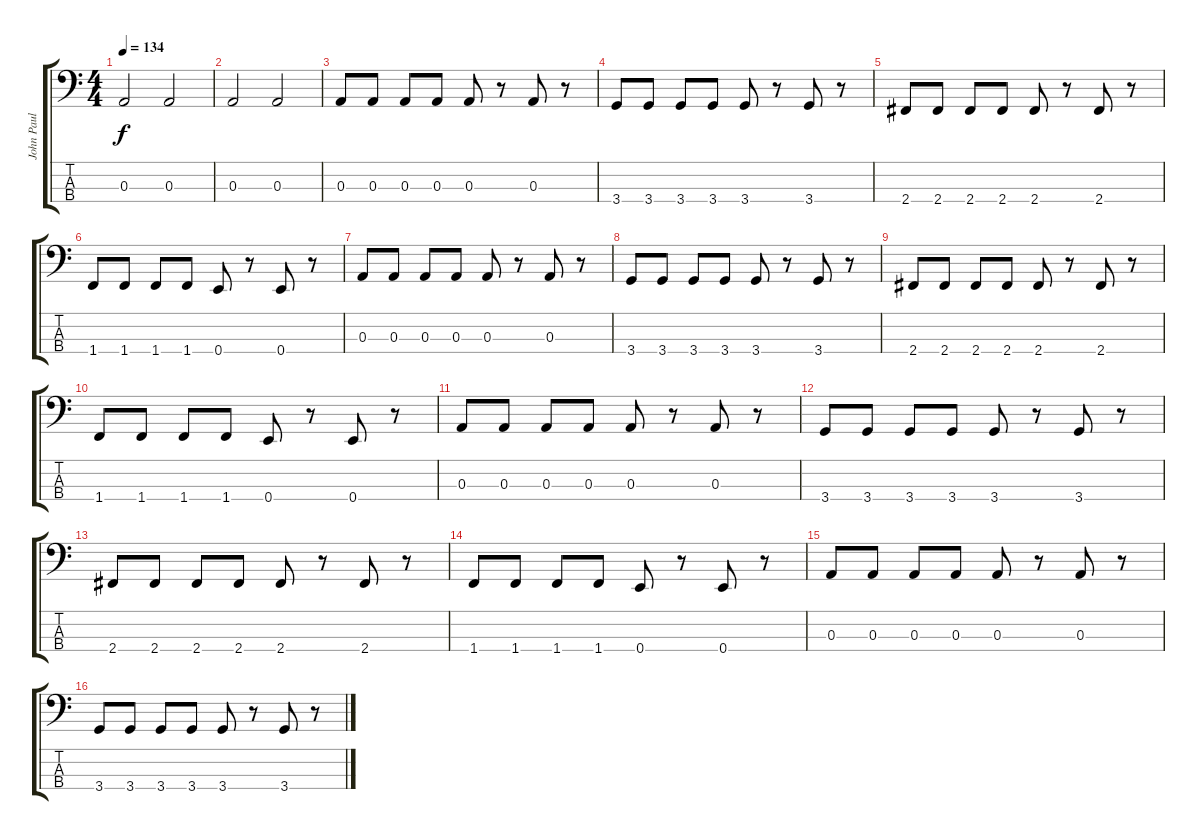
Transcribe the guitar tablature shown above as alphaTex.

\track ("John Paul Jones - Bass Guitar" "John Paul ") {instrument electricbassfinger}
\staff {score tabs}
\tuning (G2 D2 A1 E1) {hide}
\ts (4 4)
\tempo 134
\clef f4
\ks c
0.3.2{dy f} 0.3.2 |
0.3.2 0.3.2 |
0.3.8 0.3.8 0.3.8 0.3.8 0.3.8 r.8 0.3.8 r.8 |
3.4.8 3.4.8 3.4.8 3.4.8 3.4.8 r.8 3.4.8 r.8 |
2.4.8 2.4.8 2.4.8 2.4.8 2.4.8 r.8 2.4.8 r.8 |
1.4.8 1.4.8 1.4.8 1.4.8 0.4.8 r.8 0.4.8 r.8 |
0.3.8 0.3.8 0.3.8 0.3.8 0.3.8 r.8 0.3.8 r.8 |
3.4.8 3.4.8 3.4.8 3.4.8 3.4.8 r.8 3.4.8 r.8 |
2.4.8 2.4.8 2.4.8 2.4.8 2.4.8 r.8 2.4.8 r.8 |
1.4.8 1.4.8 1.4.8 1.4.8 0.4.8 r.8 0.4.8 r.8 |
0.3.8 0.3.8 0.3.8 0.3.8 0.3.8 r.8 0.3.8 r.8 |
3.4.8 3.4.8 3.4.8 3.4.8 3.4.8 r.8 3.4.8 r.8 |
2.4.8 2.4.8 2.4.8 2.4.8 2.4.8 r.8 2.4.8 r.8 |
1.4.8 1.4.8 1.4.8 1.4.8 0.4.8 r.8 0.4.8 r.8 |
0.3.8 0.3.8 0.3.8 0.3.8 0.3.8 r.8 0.3.8 r.8 |
3.4.8 3.4.8 3.4.8 3.4.8 3.4.8 r.8 3.4.8 r.8
